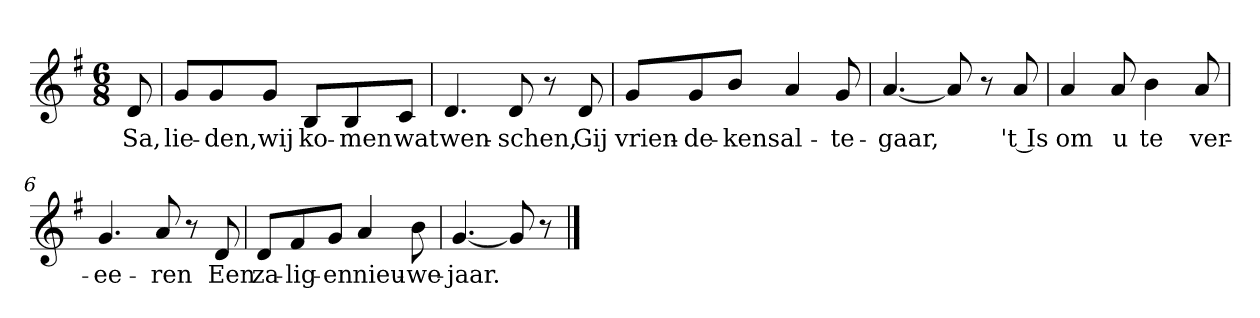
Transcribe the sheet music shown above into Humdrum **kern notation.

**kern	**text
*part1	*part1
*staff1	*staff1
*clefG2	*
*k[f#]	*
*G:	*
*M6/8	*
*MM120	*
=	=
8d	Sa,
=1	=1
8g/L	lie-
8g/	-den,
8g/J	wij
8B/L	ko-
8B/	-men
8c/J	wat
=2	=2
4.d	wen-
8d	-schen,
8r	.
8d	Gij
=3	=3
8g/L	vrien-
8g/	-de-
8b/J	-kens
4a	al-
8g	-te-
=4	=4
[4.a	-gaar,
8a]	.
8r	.
8a	't Is
=5	=5
4a	om
8a	u
4b	te
8a	ver-
=6	=6
4.g	-ee-
8a	-ren
8r	.
8d	Een
=7	=7
8d/L	za-
8f#/	-lig-
8g/J	-en
4a	nieu-
8b	-we-
=8	=8
[4.g	-jaar.
8g]	.
8r	.
==	==
*-	*-
